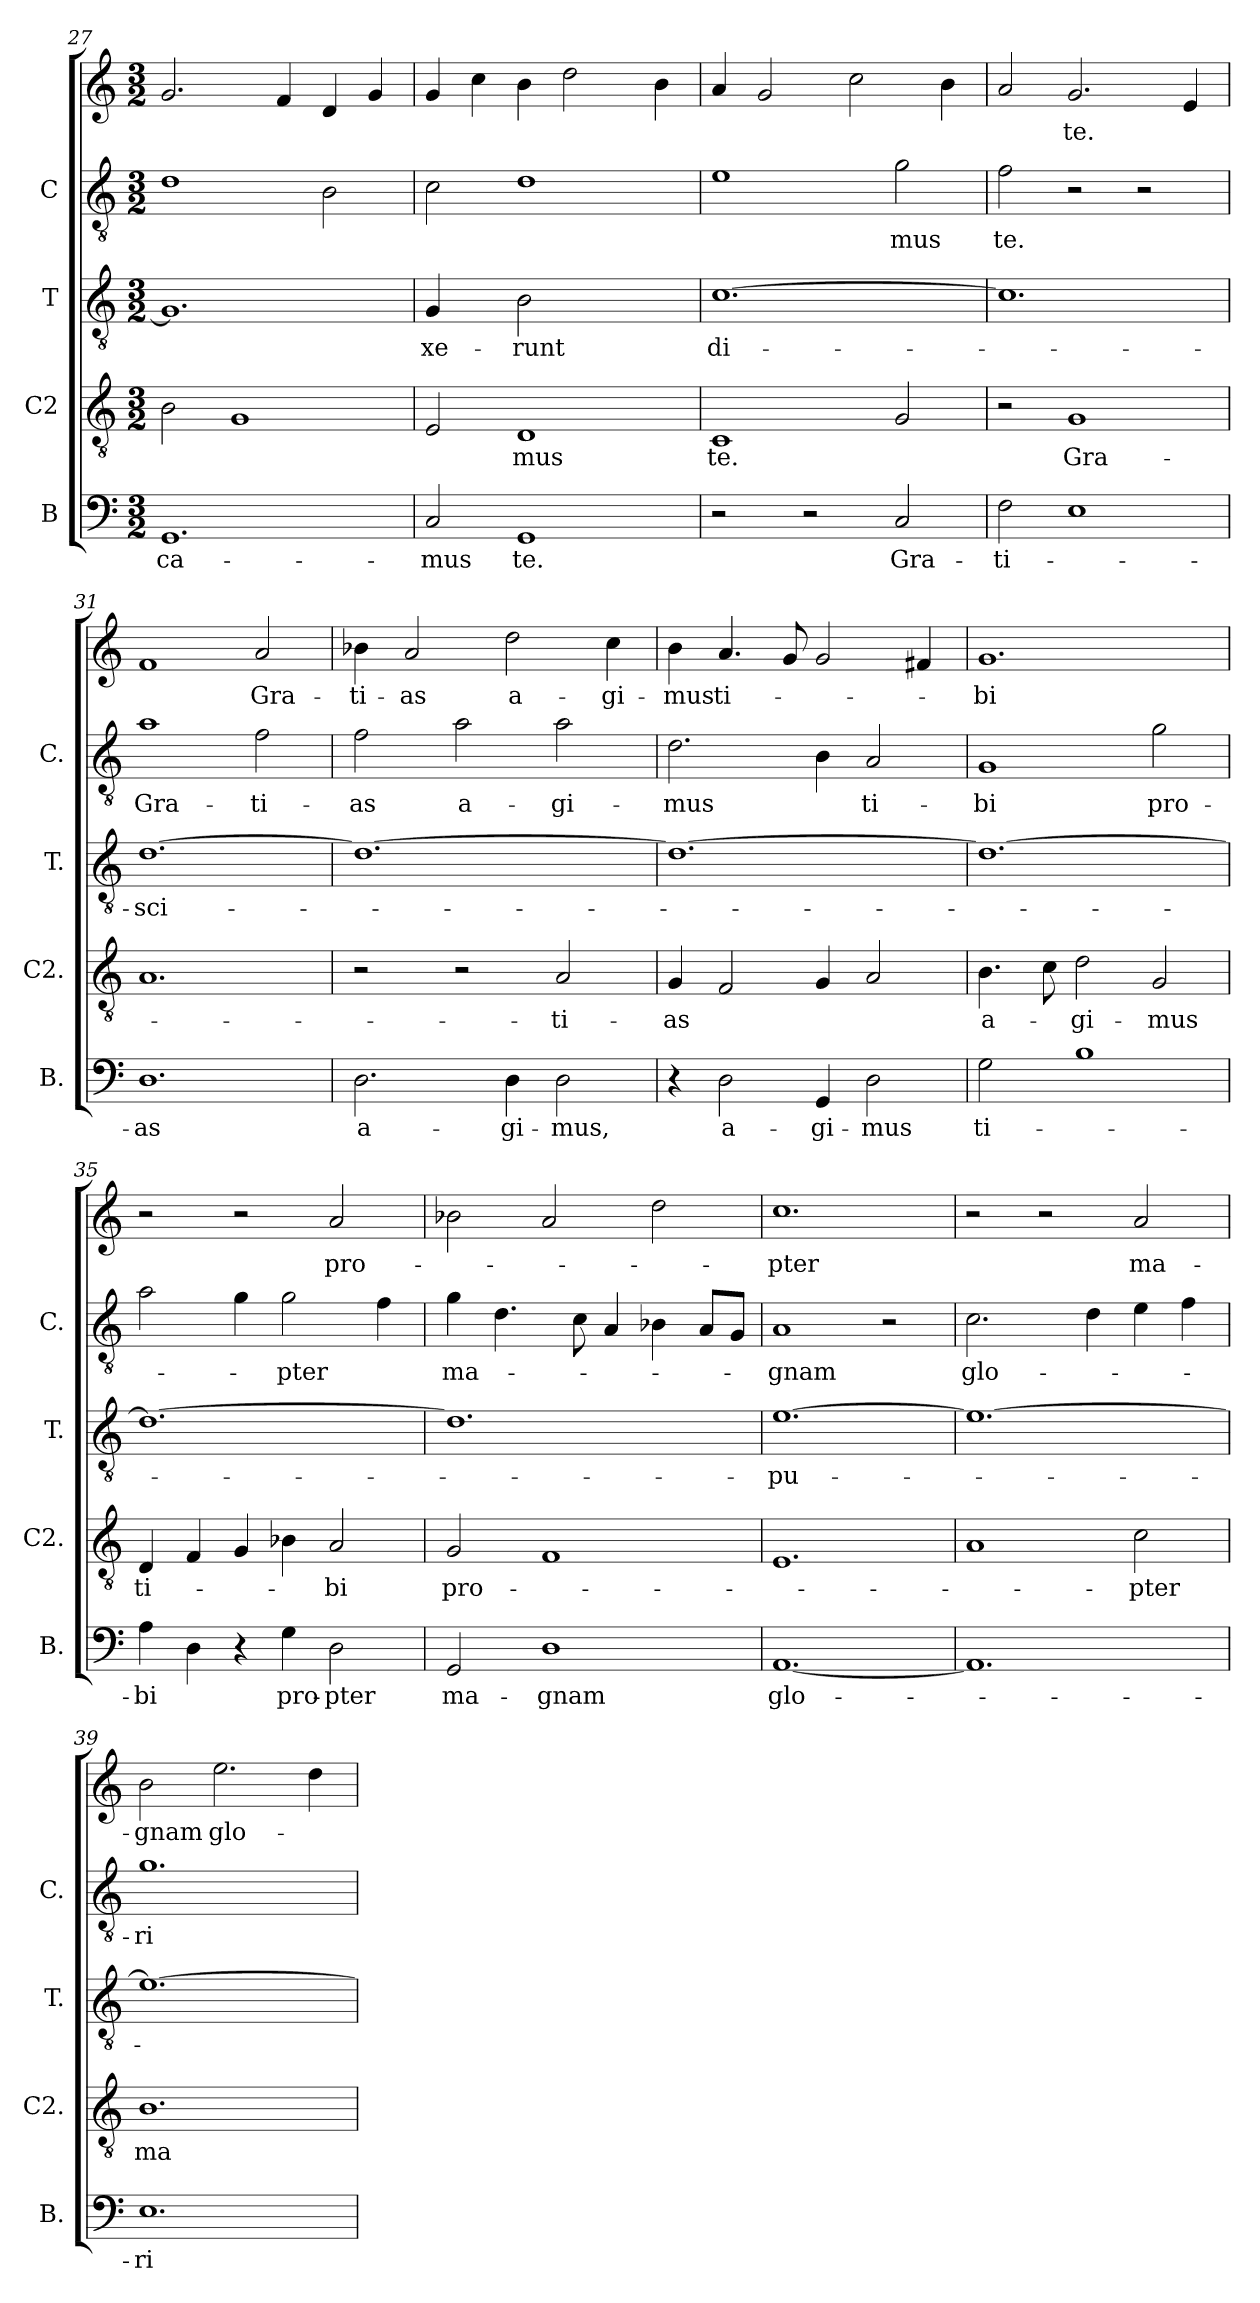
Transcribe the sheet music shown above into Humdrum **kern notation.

**kern	**text	**kern	**text	**kern	**text	**kern	**text	**kern	**text
*part5	*part5	*part4	*part4	*part3	*part3	*part2	*part2	*part1	*part1
*staff5	*staff5	*staff4	*staff4	*staff3	*staff3	*staff2	*staff2	*staff1	*staff1
*I"B	*	*I"C2	*	*I"T	*	*I"C	*	*	*
*I'B.	*	*I'C2.	*	*I'T.	*	*I'C.	*	*	*
*clefF4	*	*clefGv2	*	*clefGv2	*	*clefGv2	*	*clefG2	*
*ITrd-7c-12	*	*	*	*	*	*	*	*	*
*k[]	*	*k[]	*	*k[]	*	*k[]	*	*k[]	*
*C:	*	*C:	*	*C:	*	*C:	*	*C:	*
*M3/2	*	*M3/2	*	*M3/2	*	*M3/2	*	*M3/2	*
=27	=27	=27	=27	=27	=27	=27	=27	=27	=27
1.G/	-ca-	2B\	.	1.G/]	.	1d/	.	2.g/	.
.	.	1G/	.	.	.	.	.	.	.
.	.	.	.	.	.	.	.	4f/	.
.	.	.	.	.	.	2B\	.	4d/	.
.	.	.	.	.	.	.	.	4g/	.
=28	=28	=28	=28	=28	=28	=28	=28	=28	=28
2c/	-mus	2E/	.	4G/	xe-	2c\	.	4g/	.
.	.	.	.	4ryy	.	.	.	4cc\	.
1G/	te.	1D\	-mus	2B\	-runt	1d/	.	4b\	.
.	.	.	.	.	.	.	.	2dd\	.
.	.	.	.	2ryy	.	.	.	.	.
.	.	.	.	.	.	.	.	4b\	.
=29	=29	=29	=29	=29	=29	=29	=29	=29	=29
2r	.	1C/	te.	[1.c\	di-	1e/	.	4a/	.
.	.	.	.	.	.	.	.	2g/	.
2r	.	.	.	.	.	.	.	.	.
.	.	.	.	.	.	.	.	2cc\	.
2c/	Gra-	2G/	.	.	.	2g\	-mus	.	.
.	.	.	.	.	.	.	.	4b\	.
=30	=30	=30	=30	=30	=30	=30	=30	=30	=30
2f\	-ti-	2r	.	1.c\]	.	2f\	te.	2a/	.
1e/	.	1G/	Gra-	.	.	2r	.	2.g/	te.
.	.	.	.	.	.	2r	.	.	.
.	.	.	.	.	.	.	.	4e/	.
!!LO:LB:g=z
=31	=31	=31	=31	=31	=31	=31	=31	=31	=31
1.d\	-as	1.A/	.	[1.d\	-sci-	1a/	Gra-	1f/	.
.	.	.	.	.	.	2f\	-ti-	2a/	Gra-
=32	=32	=32	=32	=32	=32	=32	=32	=32	=32
2.d\	a-	2r	.	1.d\_	.	2f\	-as	4b-X\	-ti-
.	.	.	.	.	.	.	.	2a/	-as
.	.	2r	.	.	.	2a\	a-	.	.
4d\	-gi-	.	.	.	.	.	.	2dd\	a-
2d\	-mus,	2A/	-ti-	.	.	2a\	-gi-	.	.
.	.	.	.	.	.	.	.	4cc\	-gi-
=33	=33	=33	=33	=33	=33	=33	=33	=33	=33
4r	.	4G/	-as	1.d\_	.	2.d\	-mus	4b\	-mus
2d\	a-	2F/	.	.	.	.	.	4.a/	ti-
.	.	.	.	.	.	.	.	8g/	.
4G/	-gi-	4G/	.	.	.	4B\	.	2g/	.
2d\	-mus	2A/	.	.	.	2A/	ti-	.	.
.	.	.	.	.	.	.	.	4f#X/	.
=34	=34	=34	=34	=34	=34	=34	=34	=34	=34
2g\	ti-	4.B\	a-	1.d\_	.	1G/	-bi	1.g/	-bi
.	.	8c\	.	.	.	.	.	.	.
1b/	.	2d\	-gi-	.	.	.	.	.	.
.	.	2G/	-mus	.	.	2g\	pro-	.	.
=35	=35	=35	=35	=35	=35	=35	=35	=35	=35
4a\	-bi	4D/	ti-	1.d\_	.	2a\	.	2r	.
4d\	.	4F/	.	.	.	.	.	.	.
4r	.	4G/	.	.	.	4g\	.	2r	.
4g\	pro-	4B-X\	.	.	.	2g\	-pter	.	.
2d\	-pter	2A/	-bi	.	.	.	.	2a/	pro-
.	.	.	.	.	.	4f\	.	.	.
=36	=36	=36	=36	=36	=36	=36	=36	=36	=36
2G/	ma-	2G/	pro-	1.d\]	.	4g\	ma-	2b-X\	.
.	.	.	.	.	.	4.d\	.	.	.
1d\	-gnam	1F/	.	.	.	.	.	2a/	.
.	.	.	.	.	.	8c\	.	.	.
.	.	.	.	.	.	4A/	.	.	.
.	.	.	.	.	.	4B-X\	.	2dd\	.
.	.	.	.	.	.	8A/L	.	.	.
.	.	.	.	.	.	8G/J	.	.	.
!!LO:PB:g=z
=37	=37	=37	=37	=37	=37	=37	=37	=37	=37
[1.A/	glo-	1.E/	.	[1.e\	-pu-	1A/	-gnam	1.cc/	-pter
.	.	.	.	.	.	2r	.	.	.
=38	=38	=38	=38	=38	=38	=38	=38	=38	=38
1.A/]	.	1A/	.	1.e\_	.	2.c\	glo-	2r	.
.	.	.	.	.	.	.	.	2r	.
.	.	.	.	.	.	4d\	.	.	.
.	.	2c\	-pter	.	.	4e\	.	2a/	ma-
.	.	.	.	.	.	4f\	.	.	.
=39	=39	=39	=39	=39	=39	=39	=39	=39	=39
1.e/	-ri-	1.B\	ma-	1.e\_	.	1.g/	-ri-	2b\	-gnam
.	.	.	.	.	.	.	.	2.ee\	glo-
.	.	.	.	.	.	.	.	4dd\	.
=	=	=	=	=	=	=	=	=	=
*-	*-	*-	*-	*-	*-	*-	*-	*-	*-
